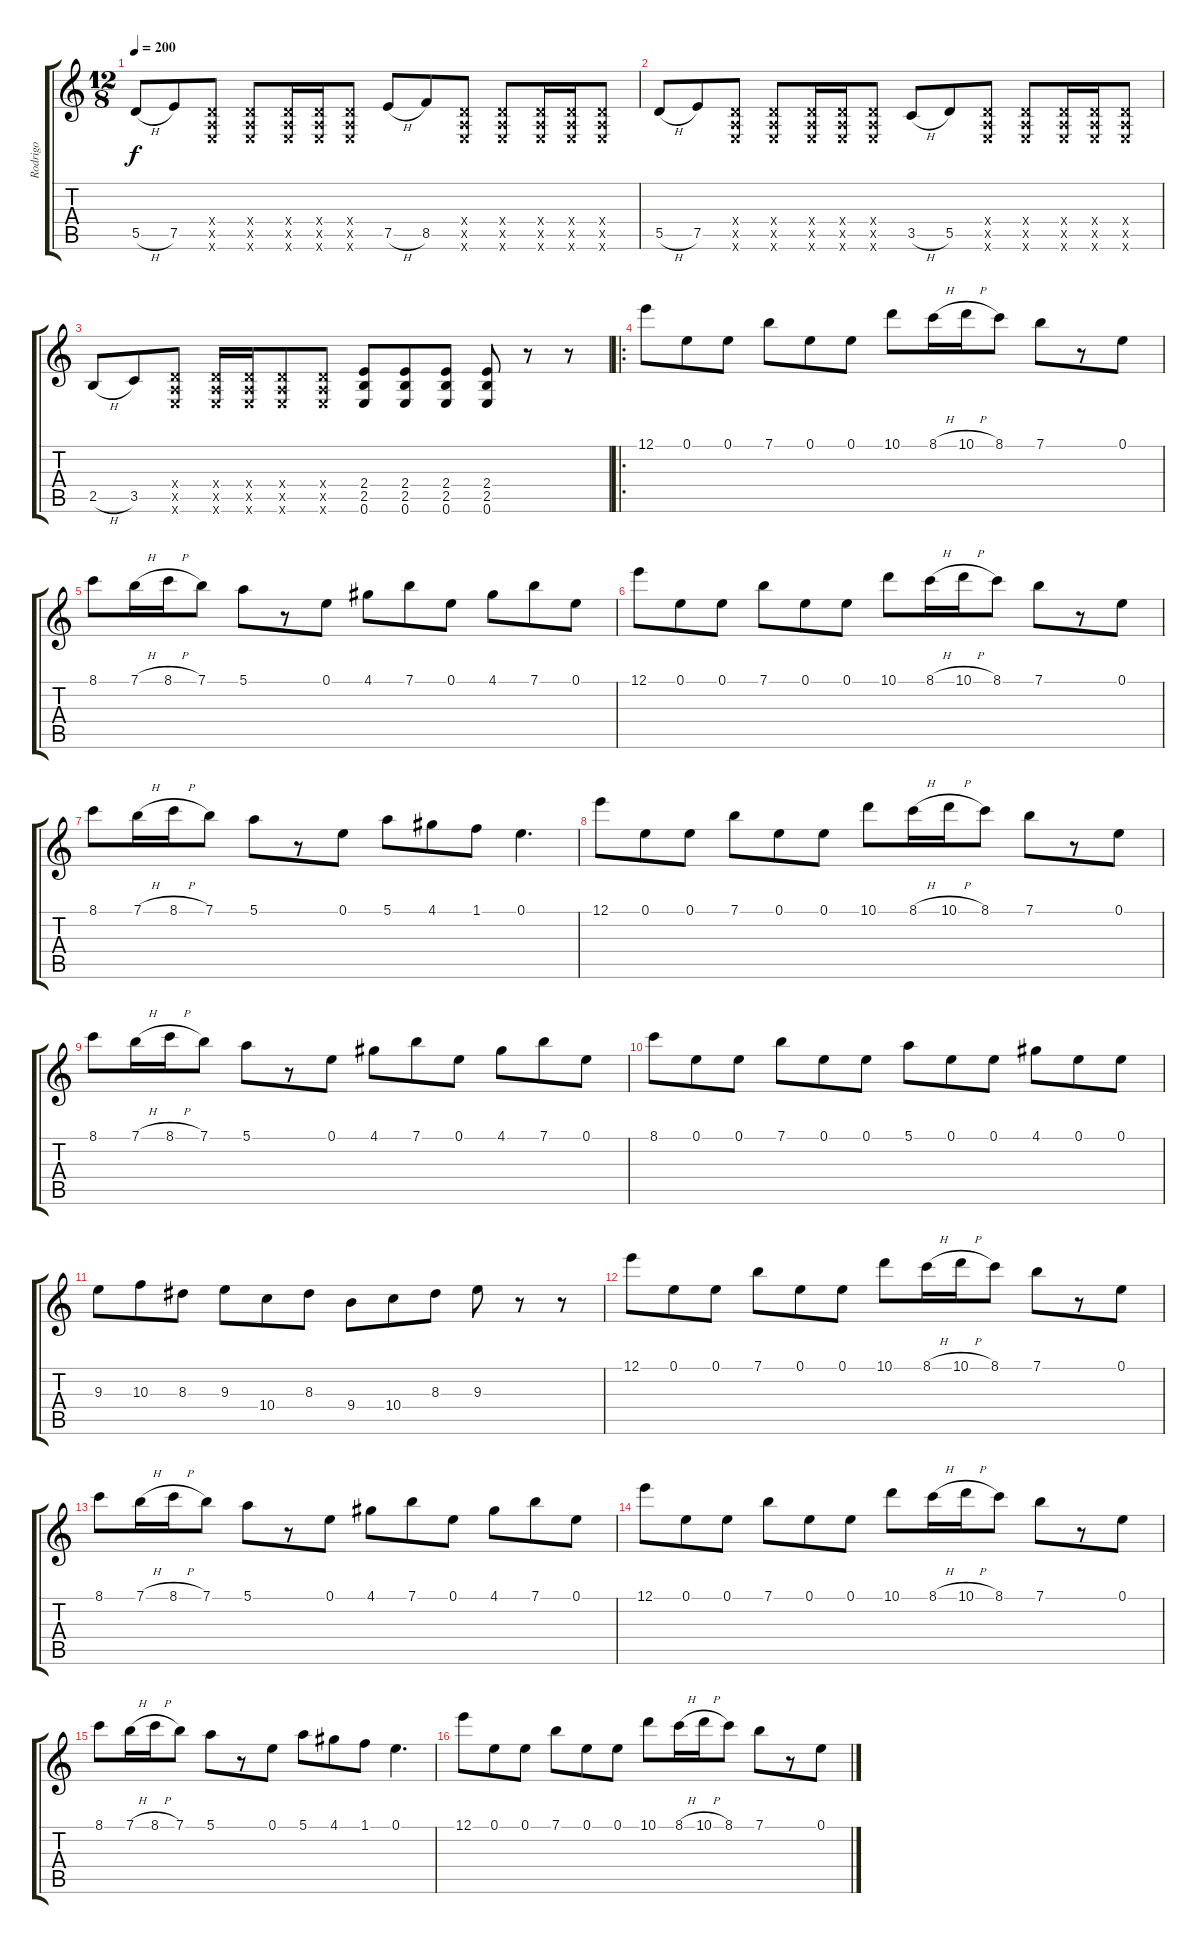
\track ("Rodrigo" "Rodrigo") {instrument acousticguitarsteel}
\staff {score tabs}
\tuning (E4 B3 G3 D3 A2 E2) {hide}
\ts (12 8)
\tempo 200
\clef g2
\ks c
5.5{h}.8{dy f} 7.5.8 (0.4{x} 0.5{x} 0.6{x}).8 (0.4{x} 0.5{x} 0.6{x}).8 (0.4{x} 0.5{x} 0.6{x}).16 (0.4{x} 0.5{x} 0.6{x}).16 (0.4{x} 0.5{x} 0.6{x}).8 7.5{h}.8 8.5.8 (0.4{x} 0.5{x} 0.6{x}).8 (0.4{x} 0.5{x} 0.6{x}).8 (0.4{x} 0.5{x} 0.6{x}).16 (0.4{x} 0.5{x} 0.6{x}).16 (0.4{x} 0.5{x} 0.6{x}).8 |
5.5{h}.8 7.5.8 (0.4{x} 0.5{x} 0.6{x}).8 (0.4{x} 0.5{x} 0.6{x}).8 (0.4{x} 0.5{x} 0.6{x}).16 (0.4{x} 0.5{x} 0.6{x}).16 (0.4{x} 0.5{x} 0.6{x}).8 3.5{h}.8 5.5.8 (0.4{x} 0.5{x} 0.6{x}).8 (0.4{x} 0.5{x} 0.6{x}).8 (0.4{x} 0.5{x} 0.6{x}).16 (0.4{x} 0.5{x} 0.6{x}).16 (0.4{x} 0.5{x} 0.6{x}).8 |
2.5{h}.8 3.5.8 (0.4{x} 0.5{x} 0.6{x}).8 (0.4{x} 0.5{x} 0.6{x}).16 (0.4{x} 0.5{x} 0.6{x}).16 (0.4{x} 0.5{x} 0.6{x}).8 (0.4{x} 0.5{x} 0.6{x}).8 (2.4 2.5 0.6).8 (2.4 2.5 0.6).8 (2.4 2.5 0.6).8 (2.4 2.5 0.6).8 r.8 r.8 |
\ro
12.1.8 0.1.8 0.1.8 7.1.8 0.1.8 0.1.8 10.1.8 8.1{h}.16 10.1{h}.16 8.1.8 7.1.8 r.8 0.1.8 |
8.1.8 7.1{h}.16 8.1{h}.16 7.1.8 5.1.8 r.8 0.1.8 4.1.8 7.1.8 0.1.8 4.1.8 7.1.8 0.1.8 |
12.1.8 0.1.8 0.1.8 7.1.8 0.1.8 0.1.8 10.1.8 8.1{h}.16 10.1{h}.16 8.1.8 7.1.8 r.8 0.1.8 |
8.1.8 7.1{h}.16 8.1{h}.16 7.1.8 5.1.8 r.8 0.1.8 5.1.8 4.1.8 1.1.8 0.1.4{d} |
12.1.8 0.1.8 0.1.8 7.1.8 0.1.8 0.1.8 10.1.8 8.1{h}.16 10.1{h}.16 8.1.8 7.1.8 r.8 0.1.8 |
8.1.8 7.1{h}.16 8.1{h}.16 7.1.8 5.1.8 r.8 0.1.8 4.1.8 7.1.8 0.1.8 4.1.8 7.1.8 0.1.8 |
8.1.8 0.1.8 0.1.8 7.1.8 0.1.8 0.1.8 5.1.8 0.1.8 0.1.8 4.1.8 0.1.8 0.1.8 |
9.3.8 10.3.8 8.3.8 9.3.8 10.4.8 8.3.8 9.4.8 10.4.8 8.3.8 9.3.8 r.8 r.8 |
12.1.8 0.1.8 0.1.8 7.1.8 0.1.8 0.1.8 10.1.8 8.1{h}.16 10.1{h}.16 8.1.8 7.1.8 r.8 0.1.8 |
8.1.8 7.1{h}.16 8.1{h}.16 7.1.8 5.1.8 r.8 0.1.8 4.1.8 7.1.8 0.1.8 4.1.8 7.1.8 0.1.8 |
12.1.8 0.1.8 0.1.8 7.1.8 0.1.8 0.1.8 10.1.8 8.1{h}.16 10.1{h}.16 8.1.8 7.1.8 r.8 0.1.8 |
8.1.8 7.1{h}.16 8.1{h}.16 7.1.8 5.1.8 r.8 0.1.8 5.1.8 4.1.8 1.1.8 0.1.4{d} |
12.1.8 0.1.8 0.1.8 7.1.8 0.1.8 0.1.8 10.1.8 8.1{h}.16 10.1{h}.16 8.1.8 7.1.8 r.8 0.1.8
